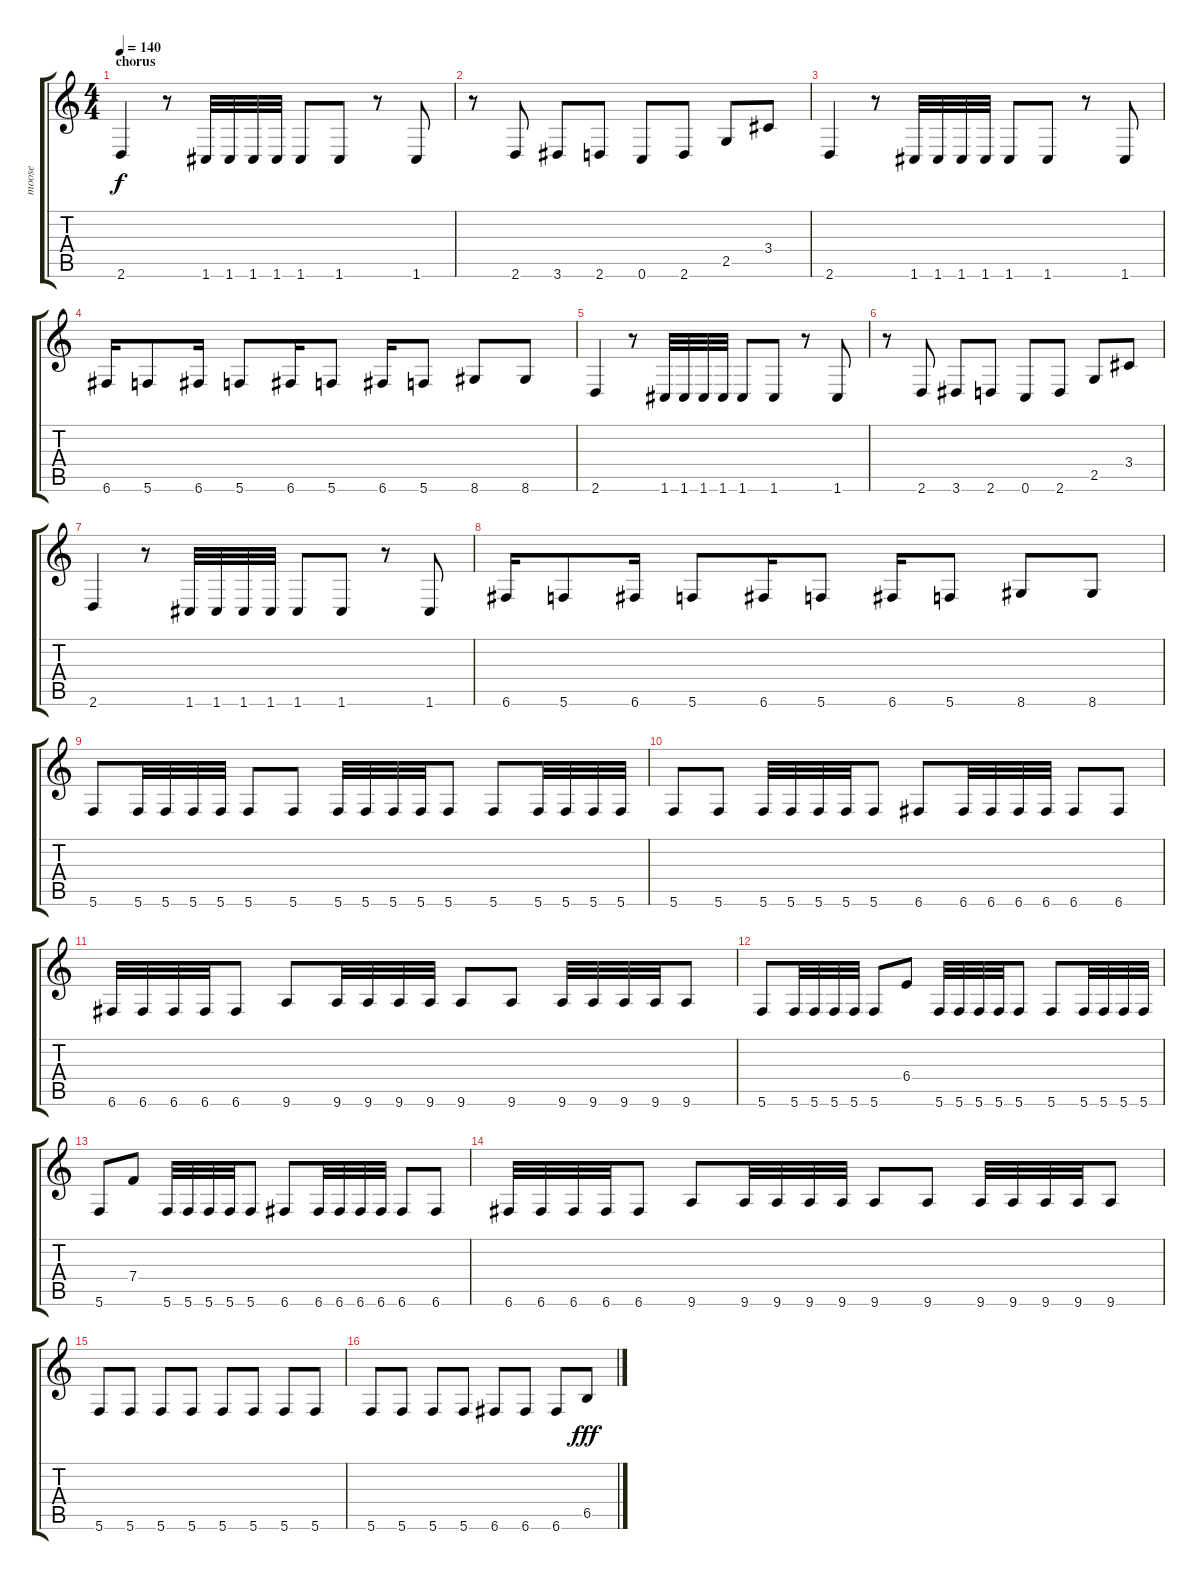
\track ("moose" "moose") {solo instrument slapbass1}
\staff {score tabs}
\tuning (C4 G3 Eb3 Bb2 F2 C2) {hide}
\ts (4 4)
\section ("" "chorus")
\tempo 140
\clef g2
\ks c
2.6.4{dy f} r.8 1.6.32 1.6.32 1.6.32 1.6.32 1.6.8 1.6.8 r.8 1.6.8 |
r.8 2.6.8 3.6.8 2.6.8 0.6.8 2.6.8 2.5.8 3.4.8 |
2.6.4 r.8 1.6.32 1.6.32 1.6.32 1.6.32 1.6.8 1.6.8 r.8 1.6.8 |
6.6.16 5.6.8 6.6.16 5.6.8 6.6.16 5.6.8 6.6.16 5.6.8 8.6.8 8.6.8 |
2.6.4 r.8 1.6.32 1.6.32 1.6.32 1.6.32 1.6.8 1.6.8 r.8 1.6.8 |
r.8 2.6.8 3.6.8 2.6.8 0.6.8 2.6.8 2.5.8 3.4.8 |
2.6.4 r.8 1.6.32 1.6.32 1.6.32 1.6.32 1.6.8 1.6.8 r.8 1.6.8 |
6.6.16 5.6.8 6.6.16 5.6.8 6.6.16 5.6.8 6.6.16 5.6.8 8.6.8 8.6.8 |
5.6.8 5.6.32 5.6.32 5.6.32 5.6.32 5.6.8 5.6.8 5.6.32 5.6.32 5.6.32 5.6.32 5.6.8 5.6.8 5.6.32 5.6.32 5.6.32 5.6.32 |
5.6.8 5.6.8 5.6.32 5.6.32 5.6.32 5.6.32 5.6.8 6.6.8 6.6.32 6.6.32 6.6.32 6.6.32 6.6.8 6.6.8 |
6.6.32 6.6.32 6.6.32 6.6.32 6.6.8 9.6.8 9.6.32 9.6.32 9.6.32 9.6.32 9.6.8 9.6.8 9.6.32 9.6.32 9.6.32 9.6.32 9.6.8 |
5.6.8 5.6.32 5.6.32 5.6.32 5.6.32 5.6.8 6.4.8 5.6.32 5.6.32 5.6.32 5.6.32 5.6.8 5.6.8 5.6.32 5.6.32 5.6.32 5.6.32 |
5.6.8 7.4.8 5.6.32 5.6.32 5.6.32 5.6.32 5.6.8 6.6.8 6.6.32 6.6.32 6.6.32 6.6.32 6.6.8 6.6.8 |
6.6.32 6.6.32 6.6.32 6.6.32 6.6.8 9.6.8 9.6.32 9.6.32 9.6.32 9.6.32 9.6.8 9.6.8 9.6.32 9.6.32 9.6.32 9.6.32 9.6.8 |
5.6.8 5.6.8 5.6.8 5.6.8 5.6.8 5.6.8 5.6.8 5.6.8 |
5.6.8 5.6.8 5.6.8 5.6.8 6.6.8 6.6.8 6.6.8 6.5.8{dy fff}
